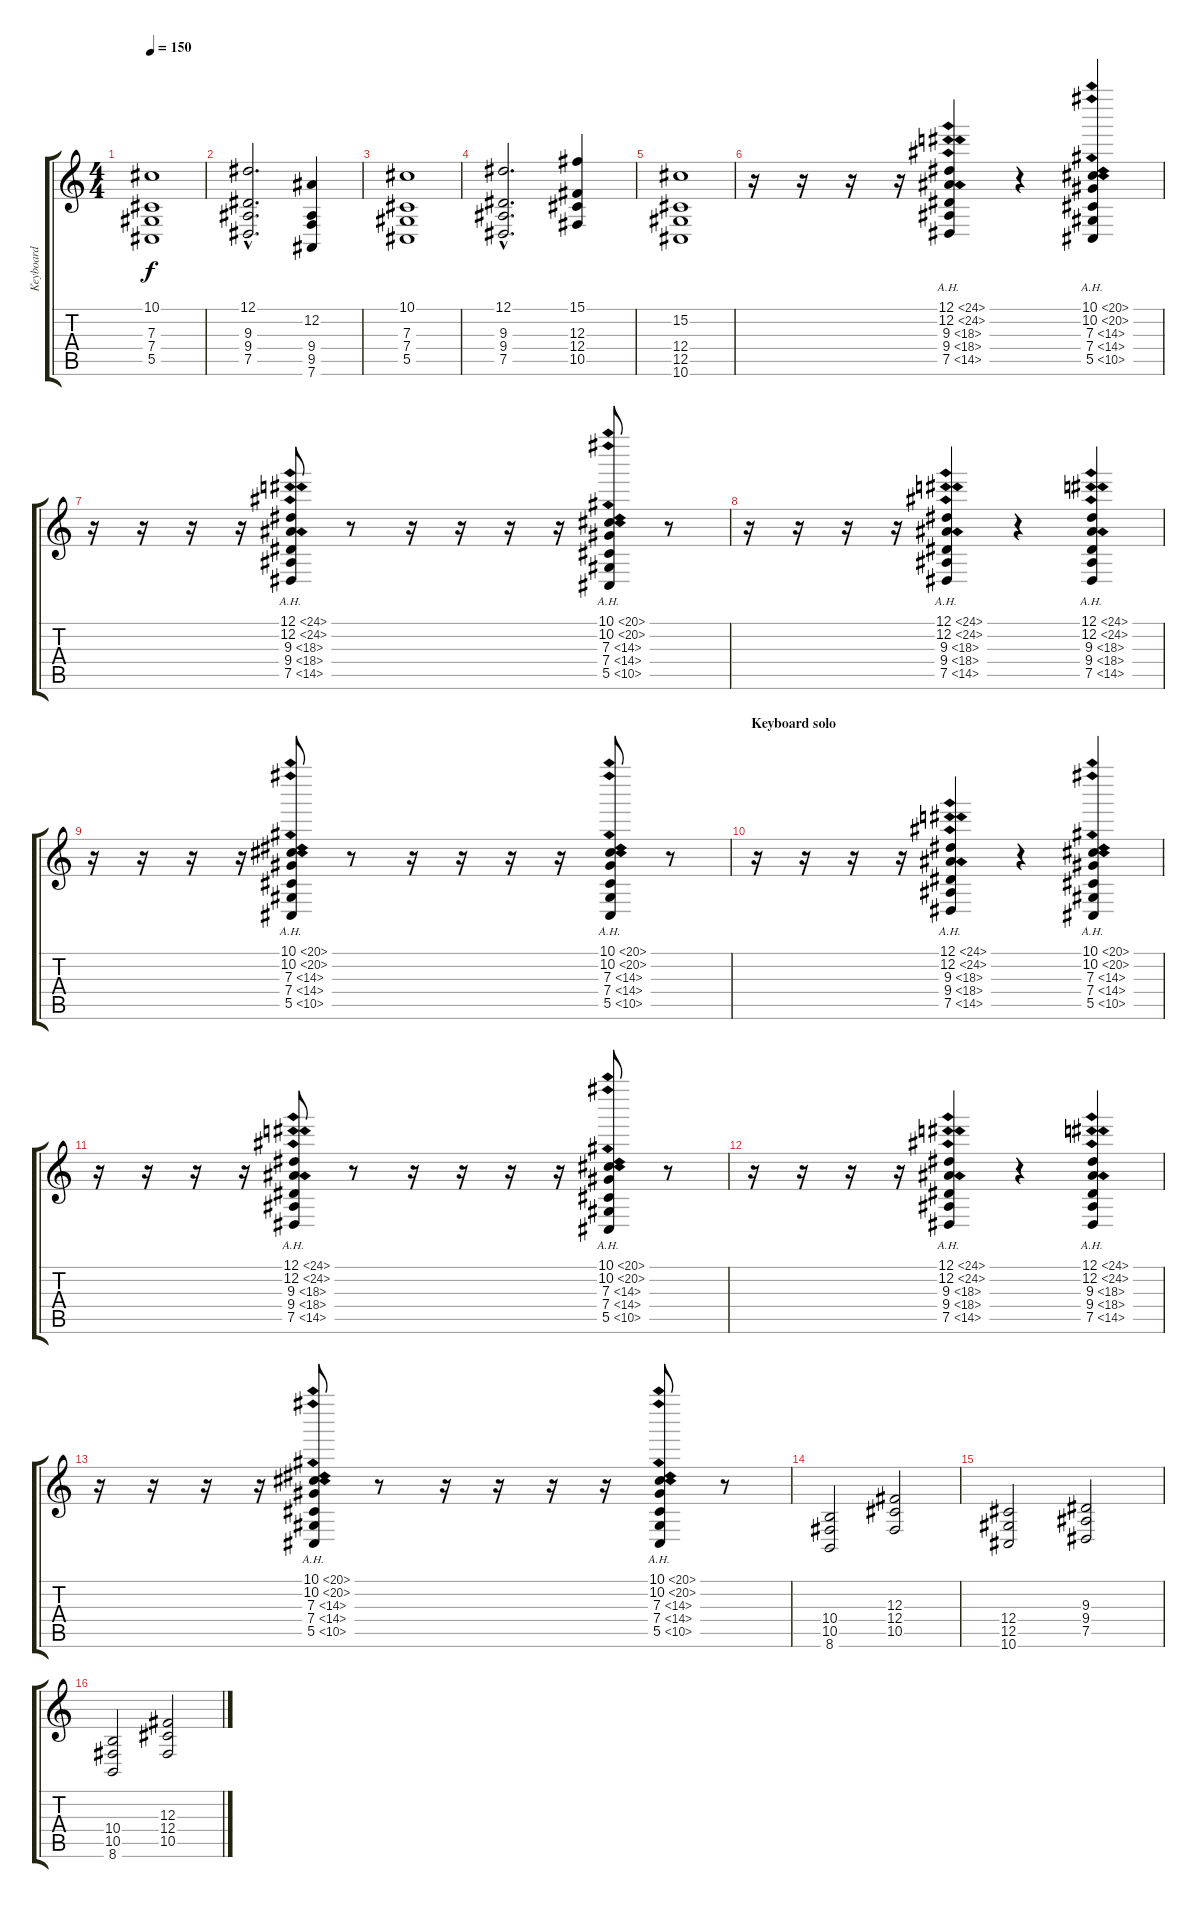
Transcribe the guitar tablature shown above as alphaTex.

\track ("Keyboard" "Keyboard") {instrument stringensemble1}
\staff {score tabs}
\tuning (Eb4 Bb3 Gb3 Db3 Ab2 Eb2) {hide}
\ts (4 4)
\tempo 150
\clef g2
\ks c
(10.1 7.3 7.4 5.5).1{dy f} |
(12.1{hac} 9.3{hac} 9.4{hac} 7.5{hac}).2{d} (12.2 9.4 9.5 7.6).4 |
(10.1 7.3 7.4 5.5).1 |
(12.1{hac} 9.3{hac} 9.4{hac} 7.5{hac}).2{d} (15.1 12.3 12.4 10.5).4 |
(15.2 12.4 12.5 10.6).1 |
r.16 r.16 r.16 r.16 (12.1{ah 12} 12.2{ah 12} 9.3{ah 9} 9.4{ah 9} 7.5{ah 7}).4 r.4 (10.1{ah 10} 10.2{ah 10} 7.3{ah 7} 7.4{ah 7} 5.5{ah 5}).4 |
r.16 r.16 r.16 r.16 (12.1{ah 12} 12.2{ah 12} 9.3{ah 9} 9.4{ah 9} 7.5{ah 7}).8 r.8 r.16 r.16 r.16 r.16 (10.1{ah 10} 10.2{ah 10} 7.3{ah 7} 7.4{ah 7} 5.5{ah 5}).8 r.8 |
r.16 r.16 r.16 r.16 (12.1{ah 12} 12.2{ah 12} 9.3{ah 9} 9.4{ah 9} 7.5{ah 7}).4 r.4 (12.1{ah 12} 12.2{ah 12} 9.3{ah 9} 9.4{ah 9} 7.5{ah 7}).4 |
r.16 r.16 r.16 r.16 (10.1{ah 10} 10.2{ah 10} 7.3{ah 7} 7.4{ah 7} 5.5{ah 5}).8 r.8 r.16 r.16 r.16 r.16 (10.1{ah 10} 10.2{ah 10} 7.3{ah 7} 7.4{ah 7} 5.5{ah 5}).8 r.8 |
\section ("" "Keyboard solo")
r.16 r.16 r.16 r.16 (12.1{ah 12} 12.2{ah 12} 9.3{ah 9} 9.4{ah 9} 7.5{ah 7}).4 r.4 (10.1{ah 10} 10.2{ah 10} 7.3{ah 7} 7.4{ah 7} 5.5{ah 5}).4 |
r.16 r.16 r.16 r.16 (12.1{ah 12} 12.2{ah 12} 9.3{ah 9} 9.4{ah 9} 7.5{ah 7}).8 r.8 r.16 r.16 r.16 r.16 (10.1{ah 10} 10.2{ah 10} 7.3{ah 7} 7.4{ah 7} 5.5{ah 5}).8 r.8 |
r.16 r.16 r.16 r.16 (12.1{ah 12} 12.2{ah 12} 9.3{ah 9} 9.4{ah 9} 7.5{ah 7}).4 r.4 (12.1{ah 12} 12.2{ah 12} 9.3{ah 9} 9.4{ah 9} 7.5{ah 7}).4 |
r.16 r.16 r.16 r.16 (10.1{ah 10} 10.2{ah 10} 7.3{ah 7} 7.4{ah 7} 5.5{ah 5}).8 r.8 r.16 r.16 r.16 r.16 (10.1{ah 10} 10.2{ah 10} 7.3{ah 7} 7.4{ah 7} 5.5{ah 5}).8 r.8 |
(10.4 10.5 8.6).2 (12.3 12.4 10.5).2 |
(12.4 12.5 10.6).2 (9.3 9.4 7.5).2 |
(10.4 10.5 8.6).2 (12.3 12.4 10.5).2
